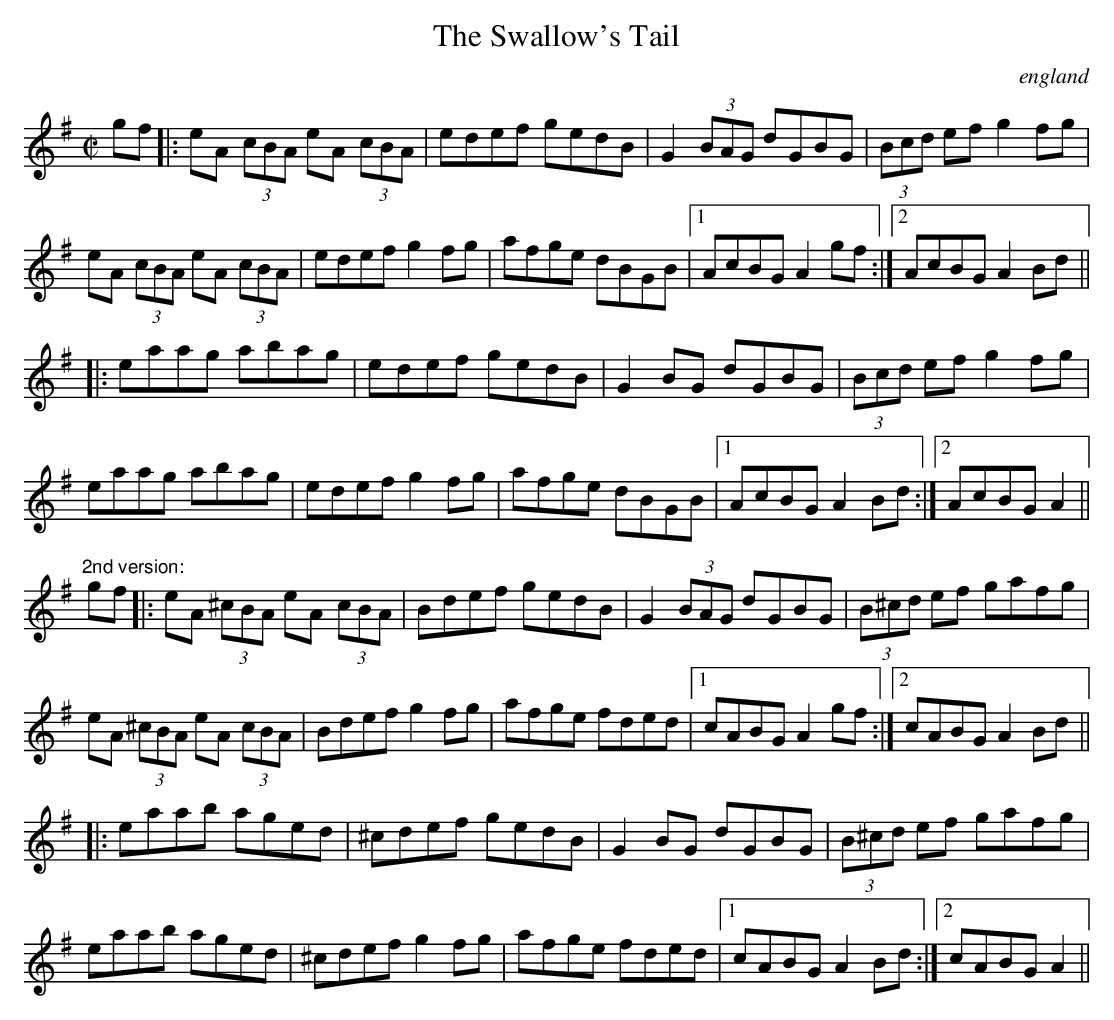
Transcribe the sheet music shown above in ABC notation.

X:1
T:Swallow's Tail, The
O:england
M:C|
K:Ador
gf|:eA (3cBA eA (3cBA|edef gedB|G2 (3BAG dGBG|(3Bcd ef g2fg|
eA (3cBA eA (3cBA|edef g2fg|afge dBGB|1 AcBG A2gf:|2 AcBG A2Bd||
|:eaag abag|edef gedB|G2BG dGBG|(3Bcd ef g2fg|
eaag abag|edef g2fg|afge dBGB|1 AcBG A2Bd:|2 AcBG A2||
"2nd version:"
gf|:eA (3^cBA eA (3cBA|Bdef gedB|G2 (3BAG dGBG|(3B^cd ef gafg|
eA (3^cBA eA (3cBA|Bdef g2fg|afge fded|1 cABG A2gf:|2 cABG A2Bd||
|:eaab aged|^cdef gedB|G2BG dGBG|(3B^cd ef gafg|
eaab aged|^cdef g2fg|afge fded|1 cABG A2Bd:|2 cABG A2||
